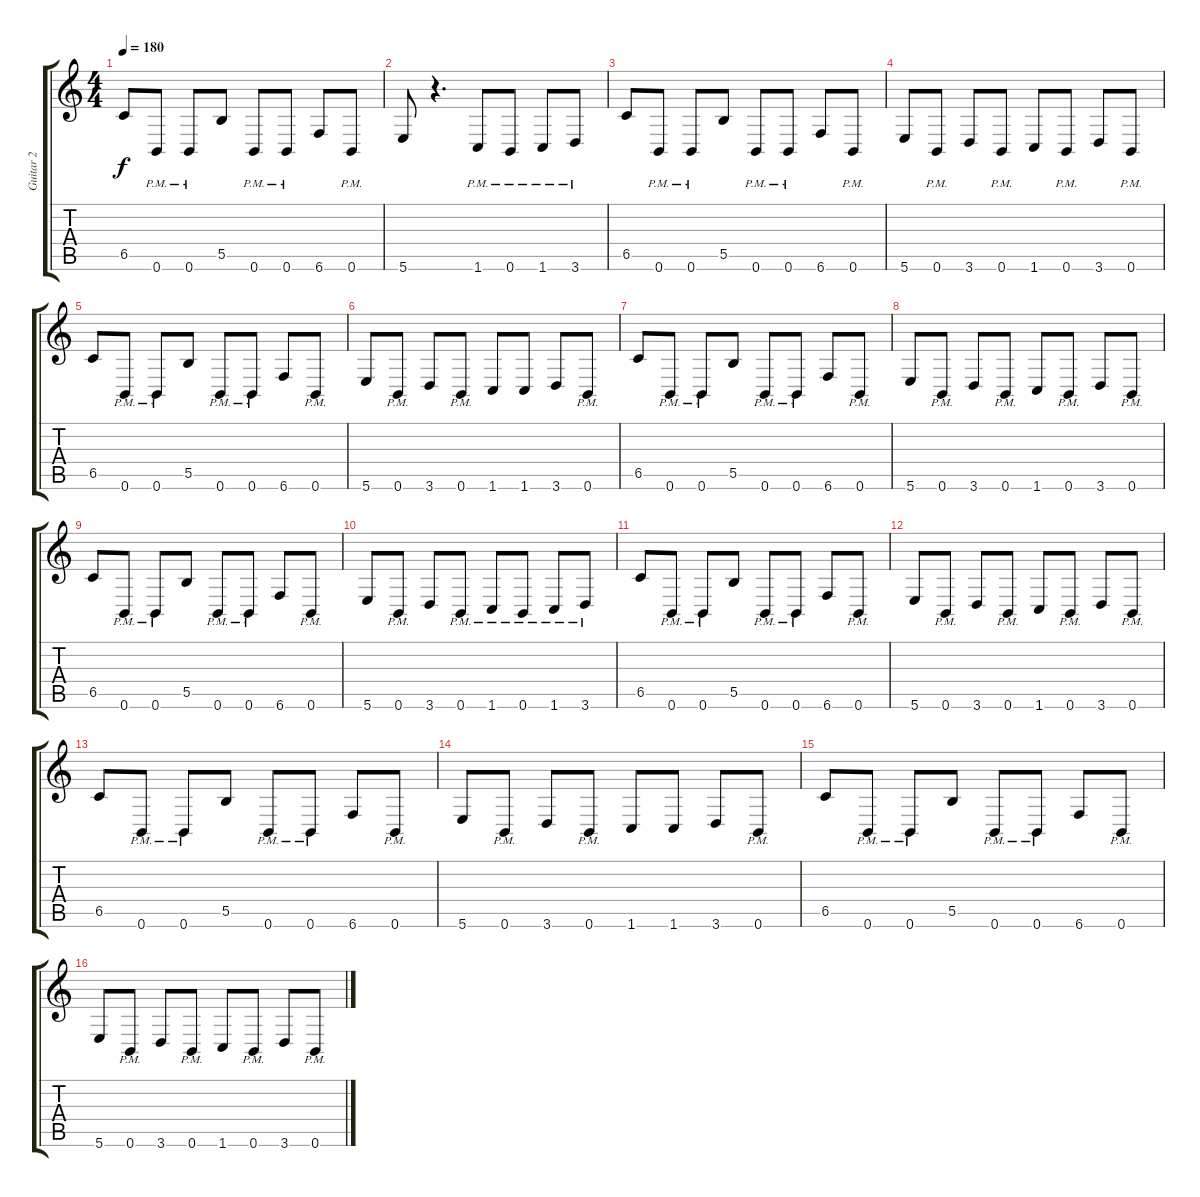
\track ("Guitar 2" "Guitar 2") {instrument distortionguitar}
\staff {score tabs}
\tuning (Db4 Ab3 E3 B2 Gb2 B1) {hide}
\ts (4 4)
\tempo 180
\clef g2
\ks c
6.5.8{dy f} 0.6{pm}.8 0.6{pm}.8 5.5.8 0.6{pm}.8 0.6{pm}.8 6.6.8 0.6{pm}.8 |
5.6.8 r.4{d} 1.6{pm}.8 0.6{pm}.8 1.6{pm}.8 3.6{pm}.8 |
6.5.8 0.6{pm}.8 0.6{pm}.8 5.5.8 0.6{pm}.8 0.6{pm}.8 6.6.8 0.6{pm}.8 |
5.6.8 0.6{pm}.8 3.6.8 0.6{pm}.8 1.6.8 0.6{pm}.8 3.6.8 0.6{pm}.8 |
6.5.8 0.6{pm}.8 0.6{pm}.8 5.5.8 0.6{pm}.8 0.6{pm}.8 6.6.8 0.6{pm}.8 |
5.6.8 0.6{pm}.8 3.6.8 0.6{pm}.8 1.6.8 1.6.8 3.6.8 0.6{pm}.8 |
6.5.8 0.6{pm}.8 0.6{pm}.8 5.5.8 0.6{pm}.8 0.6{pm}.8 6.6.8 0.6{pm}.8 |
5.6.8 0.6{pm}.8 3.6.8 0.6{pm}.8 1.6.8 0.6{pm}.8 3.6.8 0.6{pm}.8 |
6.5.8 0.6{pm}.8 0.6{pm}.8 5.5.8 0.6{pm}.8 0.6{pm}.8 6.6.8 0.6{pm}.8 |
5.6.8 0.6{pm}.8 3.6.8 0.6{pm}.8 1.6{pm}.8 0.6{pm}.8 1.6{pm}.8 3.6{pm}.8 |
6.5.8 0.6{pm}.8 0.6{pm}.8 5.5.8 0.6{pm}.8 0.6{pm}.8 6.6.8 0.6{pm}.8 |
5.6.8 0.6{pm}.8 3.6.8 0.6{pm}.8 1.6.8 0.6{pm}.8 3.6.8 0.6{pm}.8 |
6.5.8 0.6{pm}.8 0.6{pm}.8 5.5.8 0.6{pm}.8 0.6{pm}.8 6.6.8 0.6{pm}.8 |
5.6.8 0.6{pm}.8 3.6.8 0.6{pm}.8 1.6.8 1.6.8 3.6.8 0.6{pm}.8 |
6.5.8 0.6{pm}.8 0.6{pm}.8 5.5.8 0.6{pm}.8 0.6{pm}.8 6.6.8 0.6{pm}.8 |
5.6.8 0.6{pm}.8 3.6.8 0.6{pm}.8 1.6.8 0.6{pm}.8 3.6.8 0.6{pm}.8
